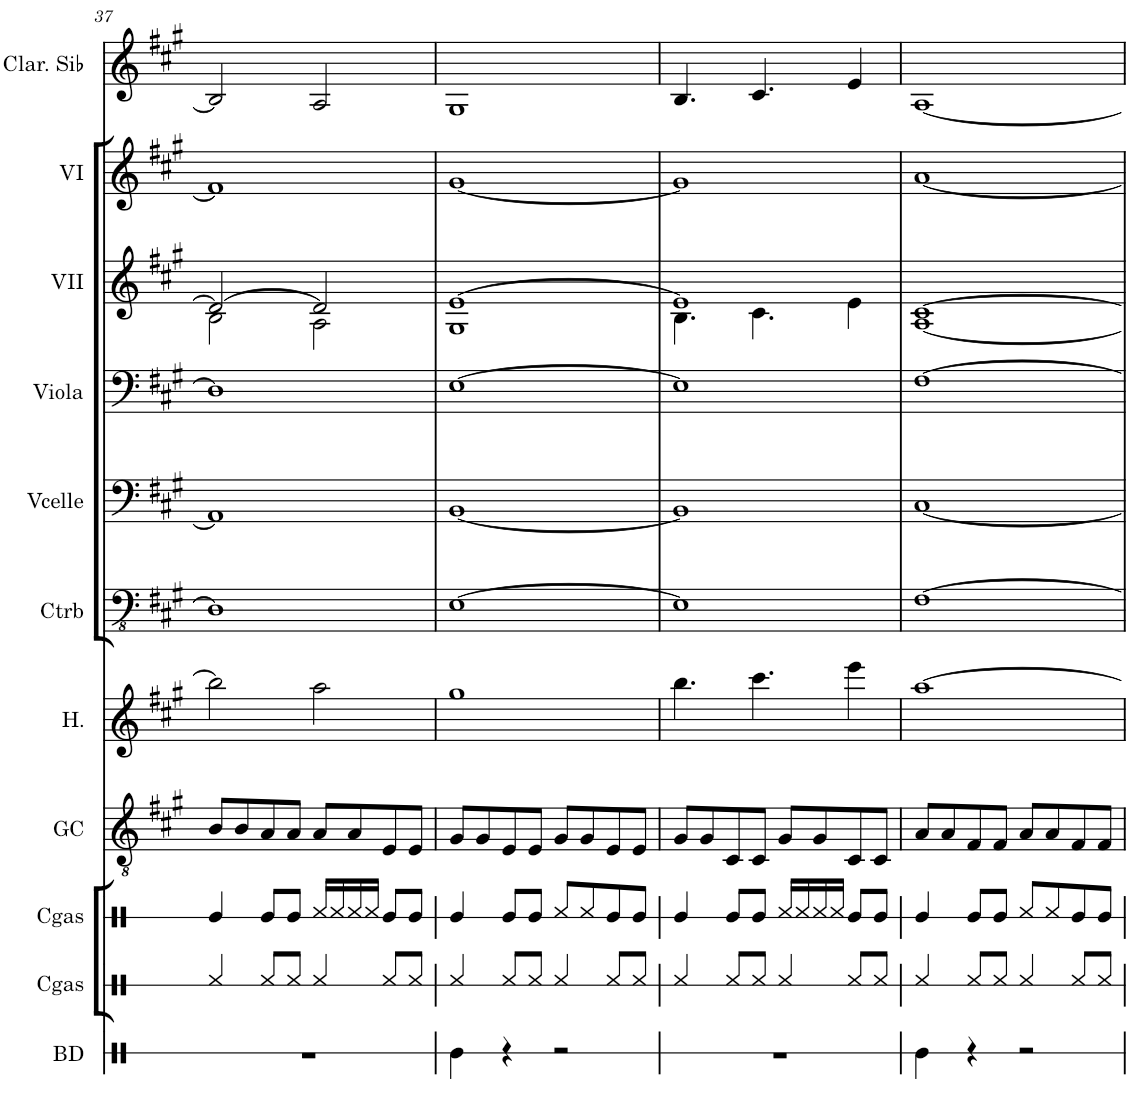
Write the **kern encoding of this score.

**kern	**kern	**kern	**kern	**kern	**kern	**kern	**kern
*part8	*part7	*part6	*part5	*part4	*part3	*part2	*part1
*staff8	*staff7	*staff6	*staff5	*staff4	*staff3	*staff2	*staff1
*I"Classical Guitar	*I"Harp	*I"Contrabass	*I"Violoncello	*I"Viola	*I"Violin II	*I"Violin I	*I"Clarinette en Sib
*	*I'H.	*I'Ctrb	*	*I'Viola	*I'VII	*I'VI	*I'Clar. Sib
!!LO:PB:g=z
*clefGv2	*clefG2	*clefFv4	*clefF4	*clefF4	*clefG2	*clefG2	*clefG2
*	*	*ITrd7c12	*	*	*	*	*ITrd1c2
*k[f#c#g#]	*k[f#c#g#]	*k[f#c#g#]	*k[f#c#g#]	*k[f#c#g#]	*k[f#c#g#]	*k[f#c#g#]	*k[f#c#g#]
*M4/4	*M4/4	*M4/4	*M4/4	*M4/4	*M4/4	*M4/4	*M4/4
=37	=37	=37	=37	=37	=37	=37	=37
*	*	*	*	*	*^	*	*
8B/L	2bb\]	1DD]	1AA]	1D]	2d/_	2B\	1f#]	2B/]
8B/	.	.	.	.	.	.	.	.
8A/	.	.	.	.	.	.	.	.
8A/J	.	.	.	.	.	.	.	.
8A/L	2aa\	.	.	.	2d/]	2A\	.	2A/
8A/	.	.	.	.	.	.	.	.
8E/	.	.	.	.	.	.	.	.
8E/J	.	.	.	.	.	.	.	.
=38	=38	=38	=38	=38	=38	=38	=38	=38
8G#/L	1gg#	[1EE	[1BB	[1E	[1e	1G#	[1g#	1G#
8G#/	.	.	.	.	.	.	.	.
8E/	.	.	.	.	.	.	.	.
8E/J	.	.	.	.	.	.	.	.
8G#/L	.	.	.	.	.	.	.	.
8G#/	.	.	.	.	.	.	.	.
8E/	.	.	.	.	.	.	.	.
8E/J	.	.	.	.	.	.	.	.
=39	=39	=39	=39	=39	=39	=39	=39	=39
8G#/L	4.bb\	1EE]	1BB]	1E]	1e]	4.B\	1g#]	4.B/
8G#/	.	.	.	.	.	.	.	.
8C#/	.	.	.	.	.	.	.	.
8C#/J	4.ccc#\	.	.	.	.	4.c#\	.	4.c#/
8G#/L	.	.	.	.	.	.	.	.
8G#/	.	.	.	.	.	.	.	.
8C#/	4eee\	.	.	.	.	4e\	.	4e/
8C#/J	.	.	.	.	.	.	.	.
=40	=40	=40	=40	=40	=40	=40	=40	=40
8A/L	[1aa	[1FF#	[1C#	[1F#	[1c#	[1A	[1a	[1A
8A/	.	.	.	.	.	.	.	.
8F#/	.	.	.	.	.	.	.	.
8F#/J	.	.	.	.	.	.	.	.
8A/L	.	.	.	.	.	.	.	.
8A/	.	.	.	.	.	.	.	.
8F#/	.	.	.	.	.	.	.	.
8F#/J	.	.	.	.	.	.	.	.
*	*	*	*	*	*v	*v	*	*
=	=	=	=	=	=	=	=
*-	*-	*-	*-	*-	*-	*-	*-
